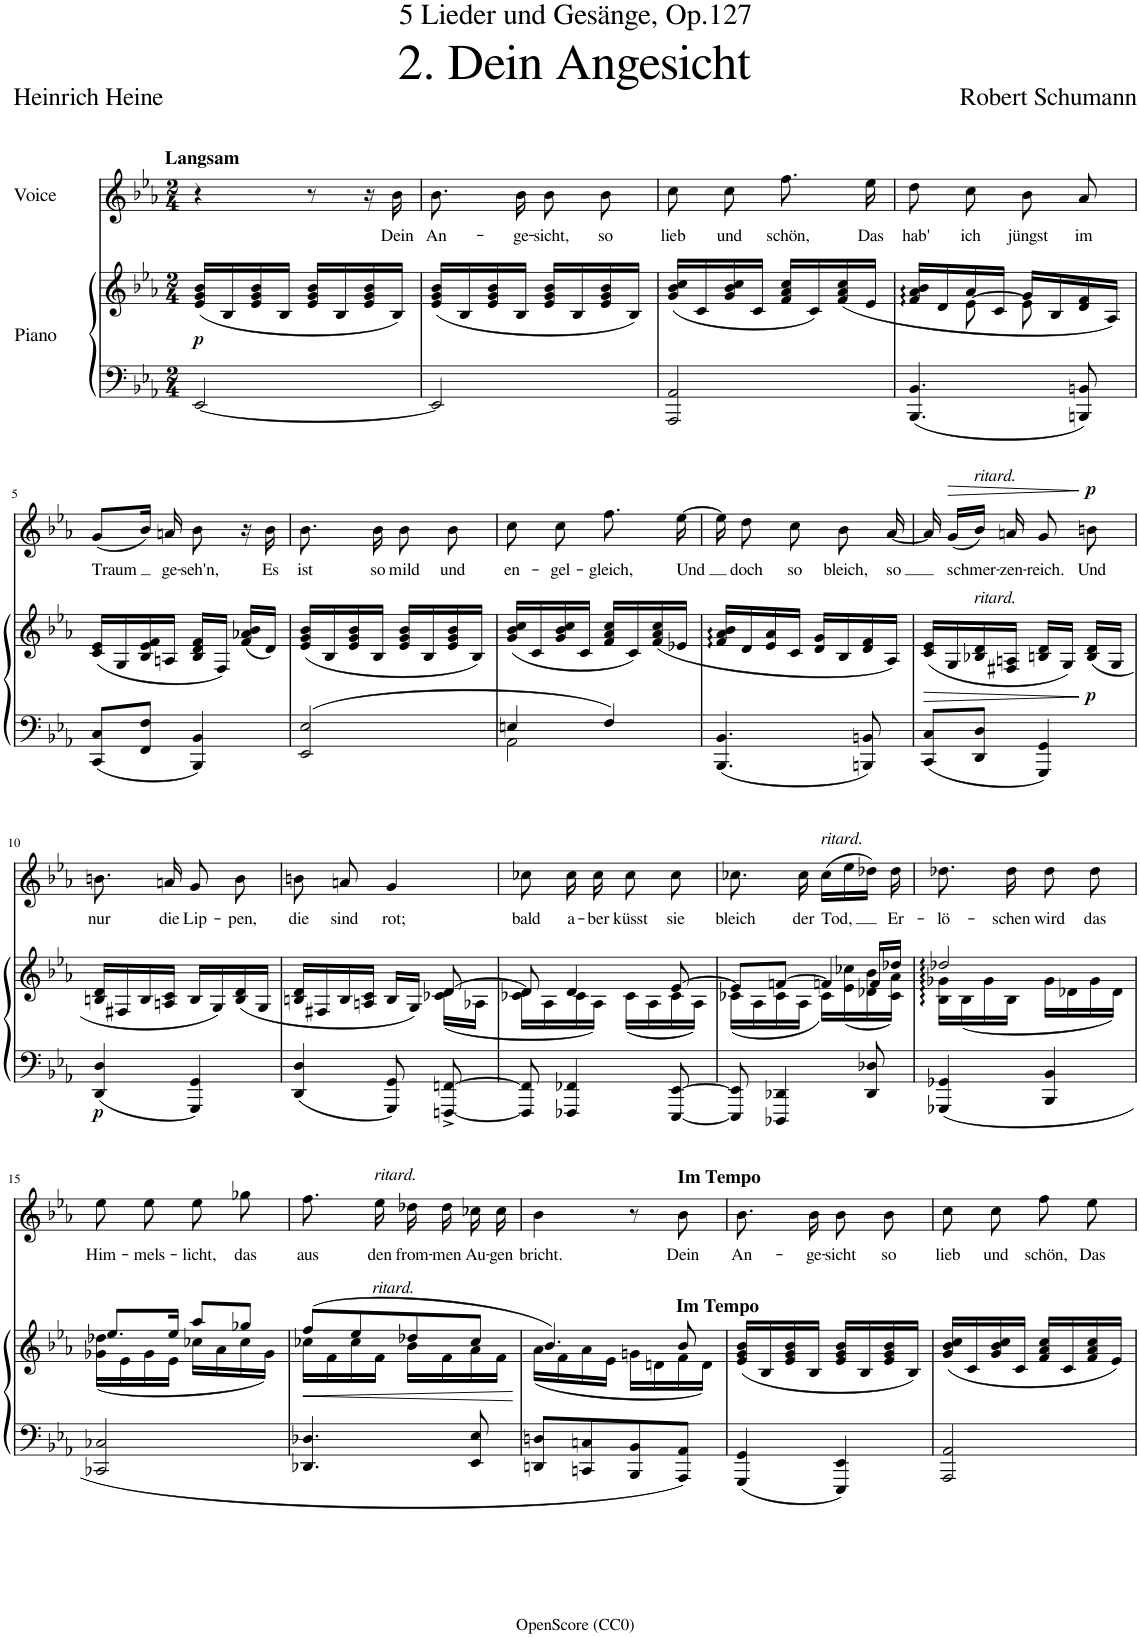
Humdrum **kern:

**kern	**kern	**dynam	**kern	**text	**dynam
*part2	*part2	*part2	*part1	*part1	*part1
*staff3	*staff2	*staff2/3	*staff1	*staff1	*staff1
*I"Piano	*	*	*I"Voice	*	*
*I'Pno	*	*	*	*	*
*clefF4	*clefG2	*	*clefG2	*	*
*k[b-e-a-]	*k[b-e-a-]	*	*k[b-e-a-]	*	*
*M2/4	*M2/4	*	*M2/4	*	*
=1	=1	=1	=1	=1	=1
!	!	!	!LO:TX:a:B:t=Langsam	!	!
!	!	!LO:DY:b	!	!	!
[<2EE-/	(16e-/ 16g/ 16b-/LL	p	4r	.	.
.	16B-/	.	.	.	.
.	16e-/ 16g/ 16b-/	.	.	.	.
.	16B-/JJ	.	.	.	.
.	16e-/ 16g/ 16b-/LL	.	8r	.	.
.	16B-/	.	.	.	.
.	16e-/ 16g/ 16b-/	.	16r	.	.
!	!	!	!	!LO:LY:b	!
.	16B-/JJ)	.	16b-\	Dein	.
=2	=2	=2	=2	=2	=2
!	!	!	!	!LO:LY:b	!
2EE-/]	(16e-/ 16g/ 16b-/LL	.	8.b-\	An-	.
.	16B-/	.	.	.	.
.	16e-/ 16g/ 16b-/	.	.	.	.
!	!	!	!	!LO:LY:b	!
.	16B-/JJ	.	16b-\	-ge-	.
!	!	!	!	!LO:LY:b	!
.	16e-/ 16g/ 16b-/LL	.	8b-\	-sicht,	.
.	16B-/	.	.	.	.
!	!	!	!	!LO:LY:b	!
.	16e-/ 16g/ 16b-/	.	8b-\	so	.
.	16B-/JJ)	.	.	.	.
=3	=3	=3	=3	=3	=3
!	!	!	!	!LO:LY:b	!
2AAA-/ 2AA-/	(16g/ 16b-/ 16cc/LL	.	8cc\	lieb	.
.	16c/	.	.	.	.
!	!	!	!	!LO:LY:b	!
.	16g/ 16b-/ 16cc/	.	8cc\	und	.
.	16c/JJ	.	.	.	.
!	!	!	!	!LO:LY:b	!
.	16f/ 16a-/ 16cc/LL	.	8.ff\	schön,	.
.	16c/)	.	.	.	.
.	(<16f/ 16a-/ 16cc/	.	.	.	.
!	!	!	!	!LO:LY:b	!
.	16e-/JJ	.	16ee-\	Das	.
=4	=4	=4	=4	=4	=4
*	*^	*	*	*	*
!	!	!	!	!	!LO:LY:b	!
4.BBB-/ 4.BB-/	16f/:: 16a-/:: 16b-/::LL	8ryy	.	8dd\	hab'	.
.	16d/	.	.	.	.	.
!	!	!	!	!	!LO:LY:b	!
.	16a-/	[>8e-\	.	8cc\	ich	.
.	16c/JJ	.	.	.	.	.
!	!	!	!	!	!LO:LY:b	!
.	16g/LL	8e-\]	.	8b-\	jüngst	.
.	16B-/	.	.	.	.	.
!	!	!	!	!	!LO:LY:b	!
8BBBn/ 8BBn/	16d/ 16f/	8ryy	.	8a-/	im	.
.	16A-/JJ)	.	.	.	.	.
*	*v	*v	*	*	*	*
!!LO:LB:g=z
=5	=5	=5	=5	=5	=5
!	!	!	!	!LO:LY:b	!
8CC/ 8C/L	(16c/ 16e-/LL	.	(8g/L	Traum	.
.	16G/	.	.	.	.
8FF/ 8F/J	16B-/ 16e-/ 16f/	.	16b-/Jk)	.	.
!	!	!	!	!LO:LY:b	!
.	16An/JJ	.	16an/	ge-	.
!	!	!	!	!LO:LY:b	!
4BBB-/ 4BB-/	16B-/ 16d/ 16f/LL	.	8b-\	-seh'n,	.
.	16F/JJ)	.	.	.	.
.	(16f/ 16a-X/ 16b-/LL	.	16r	.	.
!	!	!	!	!LO:LY:b	!
.	16d/JJ)	.	16b-\	Es	.
=6	=6	=6	=6	=6	=6
!	!	!	!	!LO:LY:b	!
2EE-/ 2E-/	(16e-/ 16g/ 16b-/LL	.	8.b-\	ist	.
.	16B-/	.	.	.	.
.	16e-/ 16g/ 16b-/	.	.	.	.
!	!	!	!	!LO:LY:b	!
.	16B-/JJ	.	16b-\	so	.
!	!	!	!	!LO:LY:b	!
.	16e-/ 16g/ 16b-/LL	.	8b-\	mild	.
.	16B-/	.	.	.	.
!	!	!	!	!LO:LY:b	!
.	16e-/ 16g/ 16b-/	.	8b-\	und	.
.	16B-/JJ)	.	.	.	.
=7	=7	=7	=7	=7	=7
*^	*	*	*	*	*
!	!	!	!	!	!LO:LY:b	!
4En/	2AA-\	(16g/ 16b-/ 16cc/LL	.	8cc\	en-	.
.	.	16c/	.	.	.	.
!	!	!	!	!	!LO:LY:b	!
.	.	16g/ 16b-/ 16cc/	.	8cc\	-gel-	.
.	.	16c/JJ	.	.	.	.
!	!	!	!	!	!LO:LY:b	!
4F/	.	16f/ 16a-/ 16cc/LL	.	8.ff\	-gleich,	.
.	.	16c/)	.	.	.	.
.	.	(<16f/ 16a-/ 16cc/	.	.	.	.
!	!	!	!	!	!LO:LY:b	!
.	.	16e-X/JJ	.	[16ee-\	Und	.
*v	*v	*	*	*	*	*
=8	=8	=8	=8	=8	=8
4.BBB-/ 4.BB-/	16f/:: 16a-/:: 16b-/::LL	.	16ee-\]	.	.
!	!	!	!	!LO:LY:b	!
.	16d/	.	8dd\	doch	.
.	16e-/ 16a-/	.	.	.	.
!	!	!	!	!LO:LY:b	!
.	16c/JJ	.	8cc\	so	.
.	16d/ 16g/LL	.	.	.	.
!	!	!	!	!LO:LY:b	!
.	16B-/	.	8b-\	bleich,	.
8BBBn/ 8BBn/	16d/ 16f/	.	.	.	.
!	!	!	!	!LO:LY:b	!
.	16A-/JJ)	.	[16a-/	so	.
=9	=9	=9	=9	=9	=9
!	!	!LO:HP:b	!	!	!
8CC/ 8C/L	(16c/ 16e-/LL	>	16a-/]	.	.
!	!	!	!	!LO:LY:b	!LO:HP:b
.	16G/	.	(16g/LL	schmer-	>
!	!	!	!LO:TX:a:i:t=ritard.	!	!
!	!LO:TX:a:i:t=ritard.	!	!	!	!
8DD/ 8D/J	16B-X/ 16d/	.	16b-/JJ)	.	.
!	!	!	!	!LO:LY:b	!
.	16F#X/ 16An/JJ	.	16an/	-zen-	.
!	!	!	!	!LO:LY:b	!
4GGG/ 4GG/	16Bn/ 16d/LL	.	8g/	-reich.	.
.	16G/JJ)	.	.	.	.
!	!	!LO:DY:n=1:b	!	!LO:LY:b	!LO:DY:n=1:a
.	(16B/ 16d/LL	] p	8bn\	Und	] p
.	16G/JJ	.	.	.	.
!!LO:LB:g=z
=10	=10	=10	=10	=10	=10
!	!	!LO:DY:b=2	!	!LO:LY:b	!
4DD/ 4D/	16Bn/ 16d/LL	p	8.bn\	nur	.
.	16F#X/	.	.	.	.
.	16B/	.	.	.	.
!	!	!	!	!LO:LY:b	!
.	16An/ 16c/JJ	.	16an/	die	.
!	!	!	!	!LO:LY:b	!
4GGG/ 4GG/	16B/LL	.	8g/	Lip-	.
.	16G/)	.	.	.	.
!	!	!	!	!LO:LY:b	!
.	(16B/ 16d/	.	8b\	-pen,	.
.	16G/JJ	.	.	.	.
=11	=11	=11	=11	=11	=11
*	*^	*	*	*	*
!	!	!	!	!	!LO:LY:b	!
4DD/ 4D/	16Bn/ 16d/LL	4.ryy	.	8bn\	die	.
.	16F#X/	.	.	.	.	.
!	!	!	!	!	!LO:LY:b	!
.	16B/	.	.	8an/	sind	.
.	16An/ 16c/JJ	.	.	.	.	.
!	!	!	!	!	!LO:LY:b	!
8GGG/ 8GG/	16B/LL	.	.	4g/	rot;	.
.	16G/JJ)	.	.	.	.	.
[<8FFFn/^ [>8FFn/^	[8d/	(16c-X\ 16d\LL	.	.	.	.
.	.	16A-X\JJ	.	.	.	.
=12	=12	=12	=12	=12	=12	=12
!	!	!	!	!	!LO:LY:b	!
8FFF/] 8FF/]	8d/]	16c-X\ 16d\LL	.	8cc-X\	bald	.
.	.	16A-\	.	.	.	.
!	!	!	!	!	!LO:LY:b	!
4FFF-X/ 4FF-X/	4d/	16c-\	.	16cc-\	a-	.
!	!	!	!	!	!LO:LY:b	!
.	.	16A-\JJ)	.	16cc-\	-ber	.
!	!	!	!	!	!LO:LY:b	!
.	.	(16c-\LL	.	8cc-\	küsst	.
.	.	16A-\	.	.	.	.
!	!	!	!	!	!LO:LY:b	!
[<8EEE-/ [>8EE-/	[>8e-/	16c-\	.	8cc-\	sie	.
.	.	16A-\JJ)	.	.	.	.
=13	=13	=13	=13	=13	=13	=13
*	*	*^	*	*	*	*
!	!	!	!	!	!	!LO:LY:b	!
8EEE-/] 8EE-/]	8e-/L]	(16c-X\LL	4ryy	.	8.cc-X\	bleich	.
.	.	16A-\	.	.	.	.	.
4DDD-X/ 4DD-X/	[>8fn/J	16c-\	.	.	.	.	.
!	!	!	!	!	!	!LO:LY:b	!
.	.	16A-\JJ	.	.	16cc-\	der	.
!	!	!	!	!	!LO:TX:a:i:t=ritard.	!	!
!	!	!	!	!	!	!LO:LY:b	!
.	8ryy	16c-\LL)	4fn/]	.	(16cc-\LL	Tod,	.
.	.	(16e-\ 16cc-X\	.	.	16ee-\	.	.
8DD-/ 8D-X/	16f/LL	16d-X\ 16b-\	.	.	16dd-X\JJ)	.	.
!	!	!	!	!	!	!LO:LY:b	!
.	16dd-X/JJ	16c-\ 16a-\JJ)	.	.	16dd-\	Er-	.
*	*	*v	*v	*	*	*	*
=14	=14	=14	=14	=14	=14	=14
!	!	!	!	!	!LO:LY:b	!
4GGG-X/ 4GG-X/	2dd-X/	16B-\:: 16g-X\::LL	.	8.dd-X\	-lö-	.
.	.	(16B-\	.	.	.	.
.	.	16g-\	.	.	.	.
!	!	!	!	!	!LO:LY:b	!
.	.	16B-\JJ	.	16dd-\	-schen	.
!	!	!	!	!	!LO:LY:b	!
4BBB-/ 4BB-/	.	16g-\LL	.	8dd-\	wird	.
.	.	16d-X\	.	.	.	.
!	!	!	!	!	!LO:LY:b	!
.	.	16g-\	.	8dd-\	das	.
.	.	16d-\JJ)	.	.	.	.
!!LO:LB:g=z
=15	=15	=15	=15	=15	=15	=15
!	!	!	!	!	!LO:LY:b	!
2CC-X/ 2C-X/	8.ee-/L	(16g-X\ 16dd-X\LL	.	8ee-\	Him-	.
.	.	16e-\	.	.	.	.
!	!	!	!	!	!LO:LY:b	!
.	.	16g-\	.	8ee-\	-mels-	.
.	16ee-/Jk	16e-\JJ	.	.	.	.
!	!	!	!	!	!LO:LY:b	!
.	8aa-/L	16cc-X\LL	.	8ee-\	-licht,	.
.	.	16a-\	.	.	.	.
!	!	!	!	!	!LO:LY:b	!
.	8gg-X/J	16cc-\	.	8gg-X\	das	.
.	.	16g-\JJ)	.	.	.	.
=16	=16	=16	=16	=16	=16	=16
!	!	!	!LO:HP:b	!	!LO:LY:b	!
4.DD-X/ 4.D-X/	(8ff/L	16cc-X\LL	<	8.ff\	aus	.
.	.	16f\	.	.	.	.
!	!LO:TX:a:i:t=ritard.	!	!	!	!	!
.	8ee-/	16cc-\	.	.	.	.
!	!	!	!	!LO:TX:a:i:t=ritard.	!	!
!	!	!	!	!	!LO:LY:b	!
.	.	16f\JJ	.	16ee-\	den	.
!	!	!	!	!	!LO:LY:b	!
.	8dd-X/	16b-\LL	.	16dd-X\	from-	.
!	!	!	!	!	!LO:LY:b	!
.	.	16f\	.	16dd-\	-men	.
!	!	!	!	!	!LO:LY:b	!
8EE-/ 8E-/	8cc-/J	16a-\	.	16cc-X\	Au-	.
!	!	!	!	!	!LO:LY:b	!
.	.	16f\JJ	.	16cc-\	-gen	.
*	*v	*v	*	*	*	*
.	.	[	.	.	.
=17	=17	=17	=17	=17	=17
*	*^	*	*	*	*
!	!	!	!	!	!LO:LY:b	!
8DDn/ 8Dn/L	4.b-/)	(16a-\LL	.	4b-\	bricht.	.
.	.	16f\	.	.	.	.
8CCn/ 8Cn/	.	16a-\	.	.	.	.
.	.	16e-\JJ	.	.	.	.
8BBB-/ 8BB-/	.	16gn\LL	.	8r	.	.
.	.	16dn\	.	.	.	.
!	!	!	!	!LO:TX:a:B:t=Im Tempo	!	!
!	!	!	!	!LO:TX:b:B:t=Im Tempo	!	!
!	!	!	!	!	!LO:LY:b	!
8AAA-/ 8AA-/J	8b-/	16f\	.	8b-\	Dein	.
.	.	16d\JJ)	.	.	.	.
=18	=18	=18	=18	=18	=18	=18
!	!	!	!	!	!LO:LY:b	!
*	*v	*v	*	*	*	*
4GGG/ 4GG/	(16e-/ 16g/ 16b-/LL	.	8.b-\	An-	.
.	16B-/	.	.	.	.
.	16e-/ 16g/ 16b-/	.	.	.	.
!	!	!	!	!LO:LY:b	!
.	16B-/JJ	.	16b-\	-ge-	.
!	!	!	!	!LO:LY:b	!
4EEE-/ 4EE-/	16e-/ 16g/ 16b-/LL	.	8b-\	-sicht	.
.	16B-/	.	.	.	.
!	!	!	!	!LO:LY:b	!
.	16e-/ 16g/ 16b-/	.	8b-\	so	.
.	16B-/JJ)	.	.	.	.
=19	=19	=19	=19	=19	=19
!	!	!	!	!LO:LY:b	!
2AAA-/ 2AA-/	(16g/ 16b-/ 16cc/LL	.	8cc\	lieb	.
.	16c/	.	.	.	.
!	!	!	!	!LO:LY:b	!
.	16g/ 16b-/ 16cc/	.	8cc\	und	.
.	16c/JJ	.	.	.	.
!	!	!	!	!LO:LY:b	!
.	16f/ 16a-/ 16cc/LL	.	8ff\	schön,	.
.	16c/	.	.	.	.
!	!	!	!	!LO:LY:b	!
.	16f/ 16a-/ 16cc/	.	8ee-\	Das	.
.	16e-/JJ)	.	.	.	.
=	=	=	=	=	=
*-	*-	*-	*-	*-	*-
